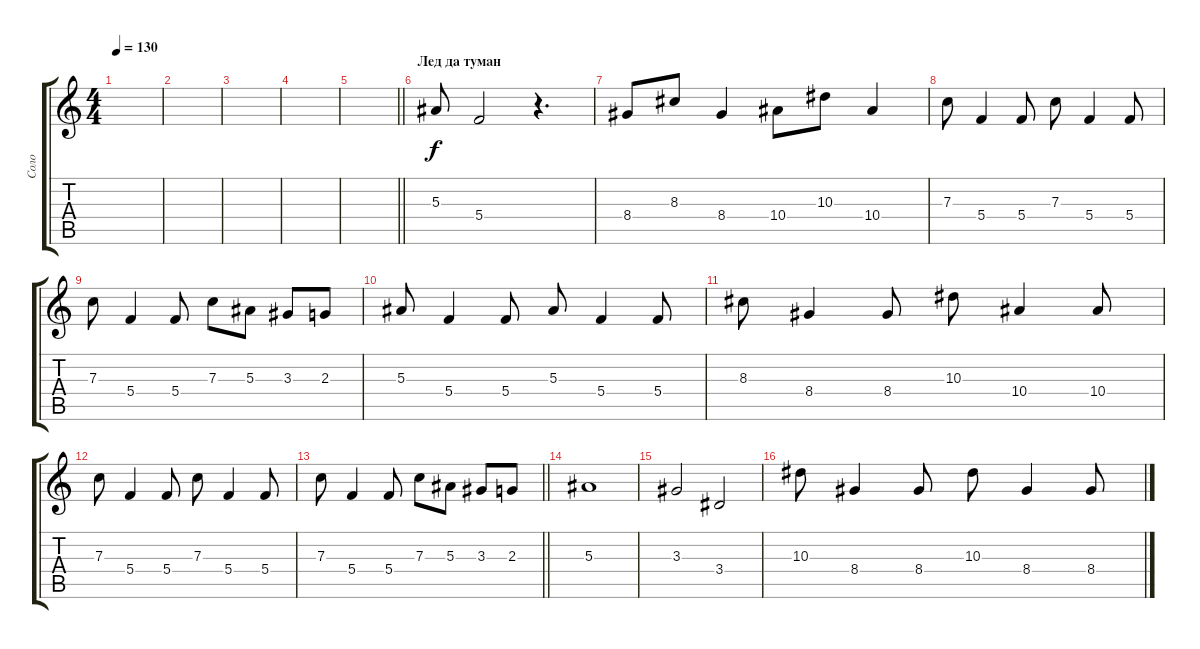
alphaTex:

\track ("Соло" "Соло") {instrument overdrivenguitar}
\staff {score tabs}
\tuning (D4 A3 F3 C3 G2 D2) {hide}
\ts (4 4)
\tempo 130
\clef g2
\ks c
|
|
|
|
\barLineRight lightlight
|
\section ("" "Лед да туман")
5.3.8 5.4.2 r.4{d} |
8.4.8 8.3.8 8.4.4 10.4.8 10.3.8 10.4.4 |
7.3.8 5.4.4 5.4.8 7.3.8 5.4.4 5.4.8 |
7.3.8 5.4.4 5.4.8 7.3.8 5.3.8 3.3.8 2.3.8 |
5.3.8 5.4.4 5.4.8 5.3.8 5.4.4 5.4.8 |
8.3.8 8.4.4 8.4.8 10.3.8 10.4.4 10.4.8 |
7.3.8 5.4.4 5.4.8 7.3.8 5.4.4 5.4.8 |
\barLineRight lightlight
7.3.8 5.4.4 5.4.8 7.3.8 5.3.8 3.3.8 2.3.8 |
5.3.1 |
3.3.2 3.4.2 |
10.3.8 8.4.4 8.4.8 10.3.8 8.4.4 8.4.8
